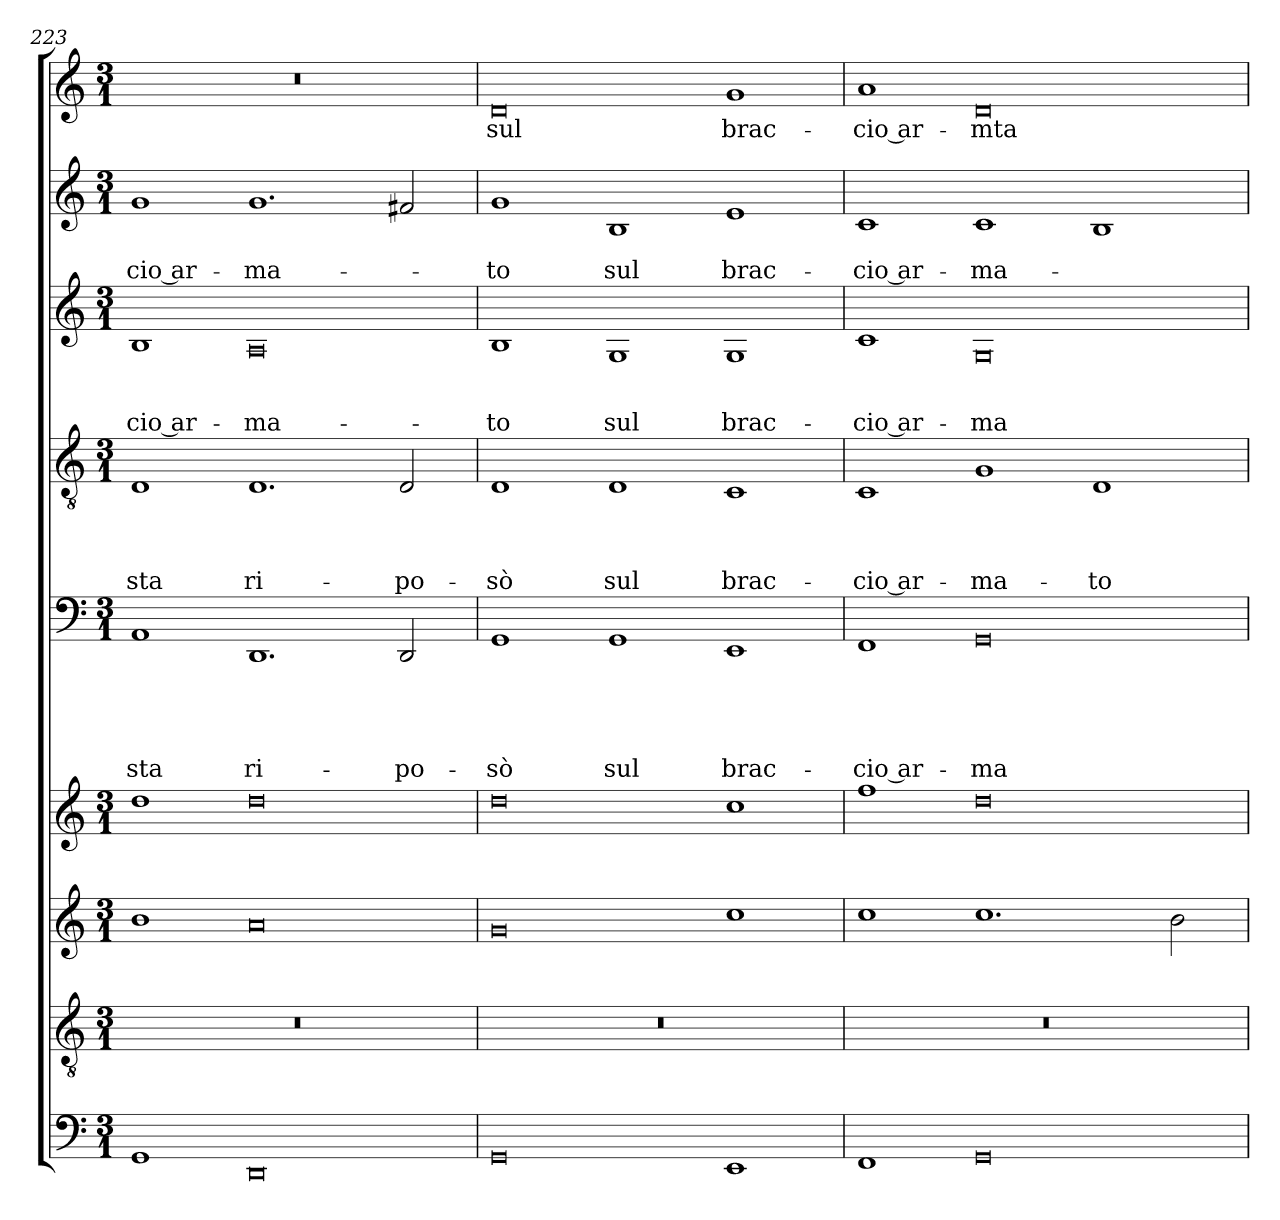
**kern	**kern	**kern	**kern	**kern	**text	**text	**text	**text	**text	**kern	**text	**text	**text	**text	**kern	**text	**text	**text	**kern	**text	**text	**kern	**text
*part9	*part8	*part7	*part6	*part5	*part5	*part5	*part5	*part5	*part5	*part4	*part4	*part4	*part4	*part4	*part3	*part3	*part3	*part3	*part2	*part2	*part2	*part1	*part1
*staff9	*staff8	*staff7	*staff6	*staff5	*staff5	*staff5	*staff5	*staff5	*staff5	*staff4	*staff4	*staff4	*staff4	*staff4	*staff3	*staff3	*staff3	*staff3	*staff2	*staff2	*staff2	*staff1	*staff1
*clefF4	*clefGv2	*clefG2	*clefG2	*clefF4	*	*	*	*	*	*clefGv2	*	*	*	*	*clefG2	*	*	*	*clefG2	*	*	*clefG2	*
*k[]	*k[]	*k[]	*k[]	*k[]	*	*	*	*	*	*k[]	*	*	*	*	*k[]	*	*	*	*k[]	*	*	*k[]	*
*C:	*C:	*C:	*C:	*C:	*	*	*	*	*	*C:	*	*	*	*	*C:	*	*	*	*C:	*	*	*C:	*
*M3/1	*M3/1	*M3/1	*M3/1	*M3/1	*	*	*	*	*	*M3/1	*	*	*	*	*M3/1	*	*	*	*M3/1	*	*	*M3/1	*
=223	=223	=223	=223	=223	=223	=223	=223	=223	=223	=223	=223	=223	=223	=223	=223	=223	=223	=223	=223	=223	=223	=223	=223
!	!	!	!	!	!	!	!	!	!LO:LY:b	!	!	!	!	!LO:LY:b	!	!	!	!LO:LY:b	!	!	!LO:LY:b	!	!
1GG	0.r	1b	1dd	1AA	.	.	.	.	-sta	1D	.	.	.	-sta	1B	.	.	-cio ar-	1g	.	-cio ar-	0.r	.
!	!	!	!	!	!	!	!	!	!LO:LY:b	!	!	!	!	!LO:LY:b	!	!	!	!LO:LY:b	!	!	!LO:LY:b	!	!
0DD	.	0a	0dd	1.DD	.	.	.	.	ri-	1.D	.	.	.	ri-	0A	.	.	-ma-	1.g	.	-ma-	.	.
!	!	!	!	!	!	!	!	!	!LO:LY:b	!	!	!	!	!LO:LY:b	!	!	!	!	!	!	!	!	!
.	.	.	.	2DD/	.	.	.	.	-po-	2D/	.	.	.	-po-	.	.	.	.	2f#X/	.	.	.	.
=224	=224	=224	=224	=224	=224	=224	=224	=224	=224	=224	=224	=224	=224	=224	=224	=224	=224	=224	=224	=224	=224	=224	=224
!	!	!	!	!	!	!	!	!	!LO:LY:b	!	!	!	!	!LO:LY:b	!	!	!	!LO:LY:b	!	!	!LO:LY:b	!	!LO:LY:b
0GG	0.r	0g	0dd	1GG	.	.	.	.	-sò	1D	.	.	.	-sò	1B	.	.	-to	1g	.	-to	0d	sul
!	!	!	!	!	!	!	!	!	!LO:LY:b	!	!	!	!	!LO:LY:b	!	!	!	!LO:LY:b	!	!	!LO:LY:b	!	!
.	.	.	.	1GG	.	.	.	.	sul	1D	.	.	.	sul	1G	.	.	sul	1B	.	sul	.	.
!	!	!	!	!	!	!	!	!	!LO:LY:b	!	!	!	!	!LO:LY:b	!	!	!	!LO:LY:b	!	!	!LO:LY:b	!	!LO:LY:b
1EE	.	1cc	1cc	1EE	.	.	.	.	brac-	1C	.	.	.	brac-	1G	.	.	brac-	1e	.	brac-	1g	brac-
=225	=225	=225	=225	=225	=225	=225	=225	=225	=225	=225	=225	=225	=225	=225	=225	=225	=225	=225	=225	=225	=225	=225	=225
!	!	!	!	!	!	!	!	!	!LO:LY:b	!	!	!	!	!LO:LY:b	!	!	!	!LO:LY:b	!	!	!LO:LY:b	!	!LO:LY:b
1FF	0.r	1cc	1ff	1FF	.	.	.	.	-cio ar-	1C	.	.	.	-cio ar-	1c	.	.	-cio ar-	1c	.	-cio ar-	1a	-cio ar-
!	!	!	!	!	!	!	!	!	!LO:LY:b	!	!	!	!	!LO:LY:b	!	!	!	!LO:LY:b	!	!	!LO:LY:b	!	!LO:LY:b
0GG	.	1.cc	0dd	0GG	.	.	.	.	-ma-	1G	.	.	.	-ma-	0G	.	.	-ma-	1c	.	-ma-	0d	-mta-
!	!	!	!	!	!	!	!	!	!	!	!	!	!	!LO:LY:b	!	!	!	!	!	!	!	!	!
.	.	.	.	.	.	.	.	.	.	1D	.	.	.	-to	.	.	.	.	1B	.	.	.	.
.	.	2b\	.	.	.	.	.	.	.	.	.	.	.	.	.	.	.	.	.	.	.	.	.
=	=	=	=	=	=	=	=	=	=	=	=	=	=	=	=	=	=	=	=	=	=	=	=
*-	*-	*-	*-	*-	*-	*-	*-	*-	*-	*-	*-	*-	*-	*-	*-	*-	*-	*-	*-	*-	*-	*-	*-
